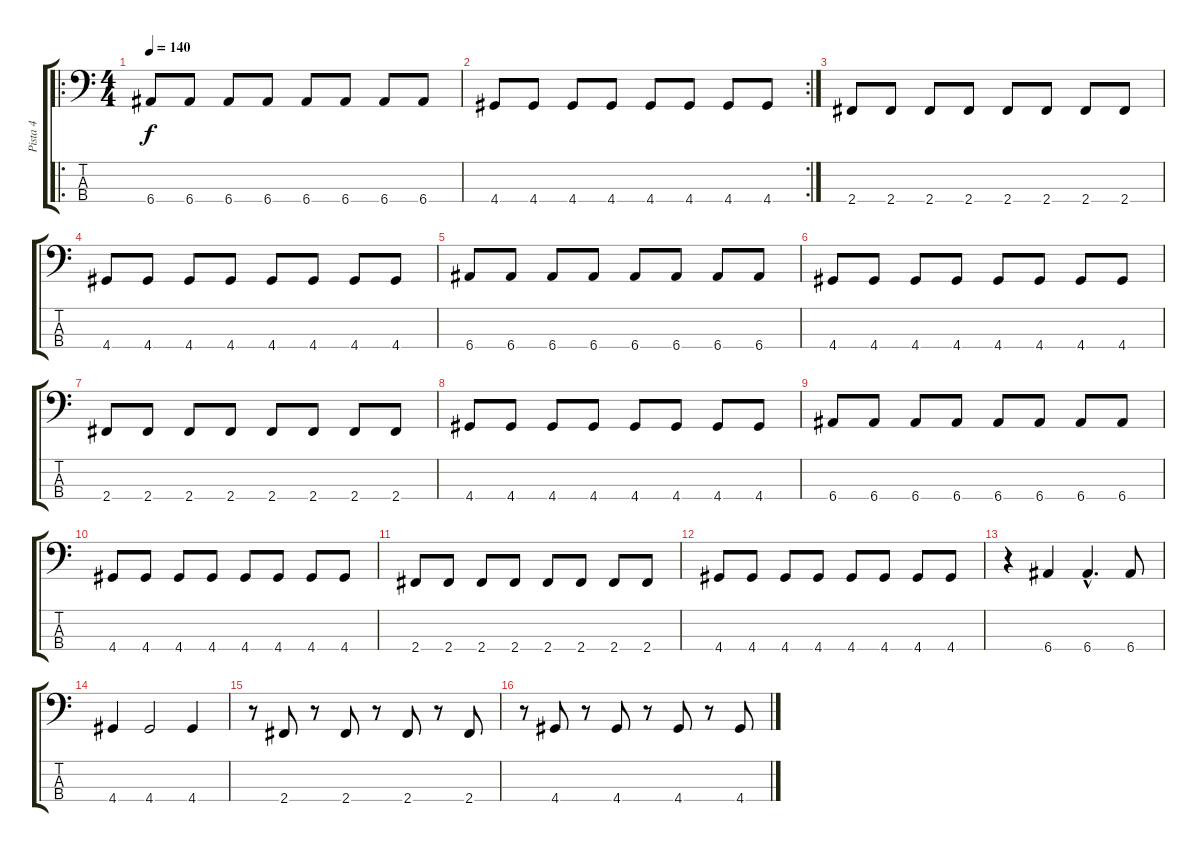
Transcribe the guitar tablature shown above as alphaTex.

\track ("Pista 4" "Pista 4") {instrument acousticguitarnylon}
\staff {score tabs}
\tuning (G2 D2 A1 E1) {hide}
\ro
\ts (4 4)
\tempo 140
\clef f4
\ks c
6.4.8{dy f} 6.4.8 6.4.8 6.4.8 6.4.8 6.4.8 6.4.8 6.4.8 |
\rc 2
4.4.8 4.4.8 4.4.8 4.4.8 4.4.8 4.4.8 4.4.8 4.4.8 |
2.4.8 2.4.8 2.4.8 2.4.8 2.4.8 2.4.8 2.4.8 2.4.8 |
4.4.8 4.4.8 4.4.8 4.4.8 4.4.8 4.4.8 4.4.8 4.4.8 |
6.4.8 6.4.8 6.4.8 6.4.8 6.4.8 6.4.8 6.4.8 6.4.8 |
4.4.8 4.4.8 4.4.8 4.4.8 4.4.8 4.4.8 4.4.8 4.4.8 |
2.4.8 2.4.8 2.4.8 2.4.8 2.4.8 2.4.8 2.4.8 2.4.8 |
4.4.8 4.4.8 4.4.8 4.4.8 4.4.8 4.4.8 4.4.8 4.4.8 |
6.4.8 6.4.8 6.4.8 6.4.8 6.4.8 6.4.8 6.4.8 6.4.8 |
4.4.8 4.4.8 4.4.8 4.4.8 4.4.8 4.4.8 4.4.8 4.4.8 |
2.4.8 2.4.8 2.4.8 2.4.8 2.4.8 2.4.8 2.4.8 2.4.8 |
4.4.8 4.4.8 4.4.8 4.4.8 4.4.8 4.4.8 4.4.8 4.4.8 |
r.4 6.4.4 6.4{hac}.4{d} 6.4.8 |
4.4.4 4.4.2 4.4.4 |
r.8 2.4.8 r.8 2.4.8 r.8 2.4.8 r.8 2.4.8 |
r.8 4.4.8 r.8 4.4.8 r.8 4.4.8 r.8 4.4.8
